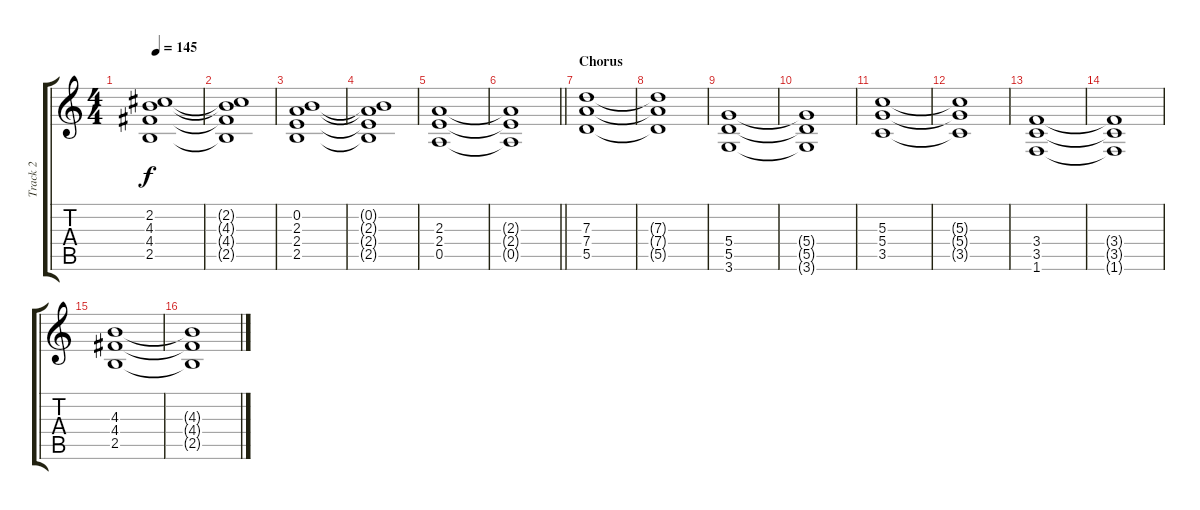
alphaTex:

\track ("Track 2" "Track 2") {instrument overdrivenguitar}
\staff {score tabs}
\tuning (E4 B3 G3 D3 A2 E2) {hide}
\ts (4 4)
\tempo 145
\clef g2
\ks c
(2.2 4.3 4.4 2.5).1{dy f} |
(2.2{t} 4.3{t} 4.4{t} 2.5{t}).1 |
(0.2 2.3 2.4 2.5).1 |
(0.2{t} 2.3{t} 2.4{t} 2.5{t}).1 |
(2.3 2.4 0.5).1{instrument overdrivenguitar} |
\barLineRight lightlight
(2.3{t} 2.4{t} 0.5{t}).1 |
\section ("" "Chorus")
(7.3 7.4 5.5).1 |
(7.3{t} 7.4{t} 5.5{t}).1 |
(5.4 5.5 3.6).1 |
(5.4{t} 5.5{t} 3.6{t}).1 |
(5.3 5.4 3.5).1 |
(5.3{t} 5.4{t} 3.5{t}).1 |
(3.4 3.5 1.6).1 |
(3.4{t} 3.5{t} 1.6{t}).1 |
(4.3 4.4 2.5).1 |
(4.3{t} 4.4{t} 2.5{t}).1
